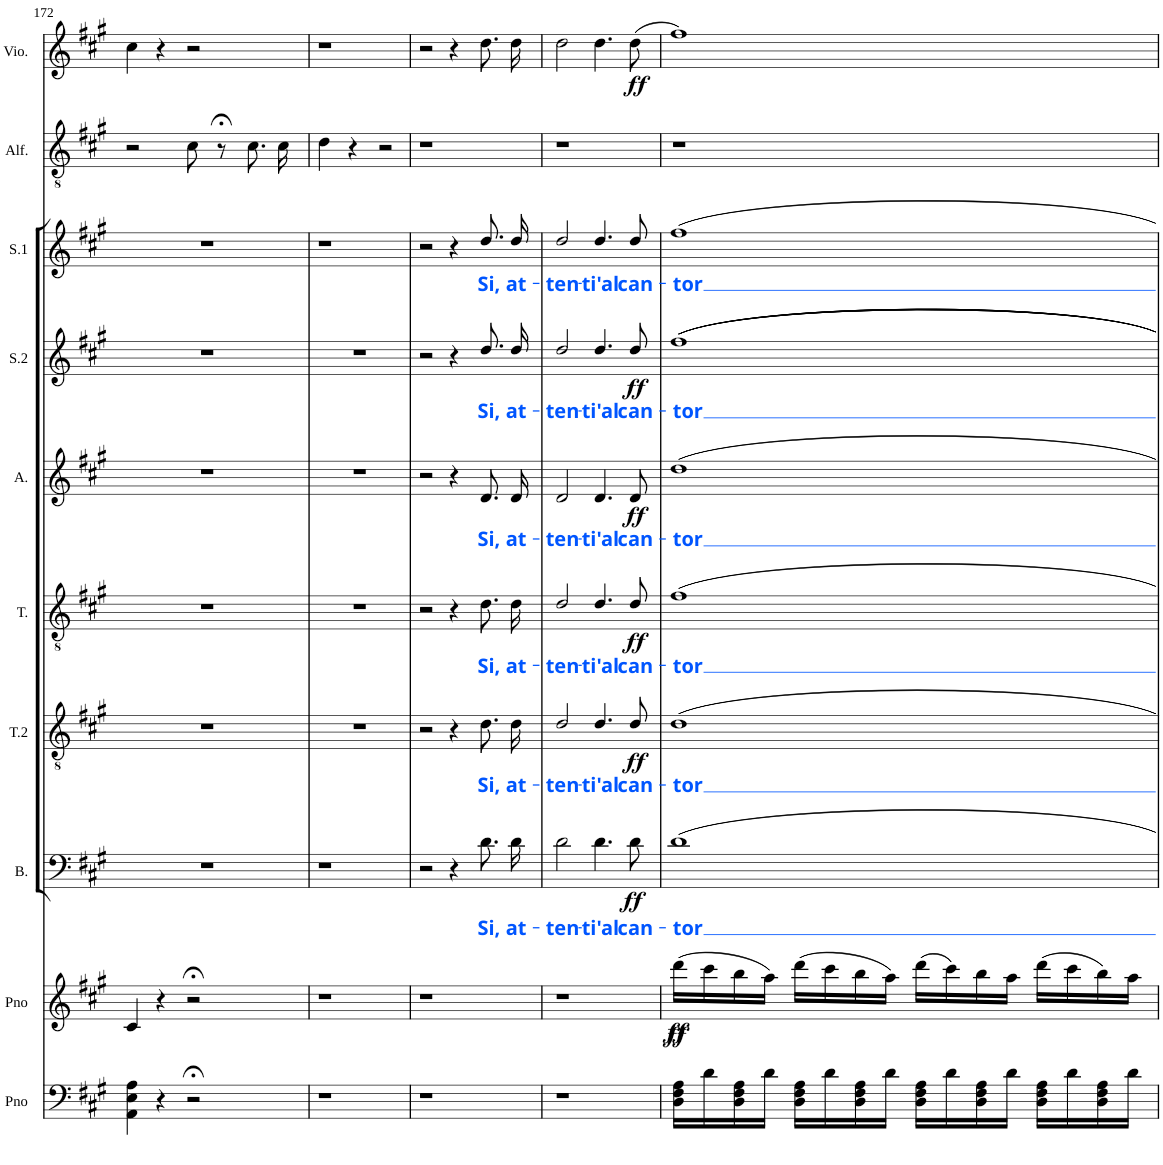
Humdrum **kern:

**kern	**kern	**dynam	**kern	**text	**dynam	**kern	**text	**dynam	**kern	**text	**dynam	**kern	**text	**dynam	**kern	**text	**dynam	**kern	**text	**kern	**kern	**dynam
*part10	*part9	*part9	*part8	*part8	*part8	*part7	*part7	*part7	*part6	*part6	*part6	*part5	*part5	*part5	*part4	*part4	*part4	*part3	*part3	*part2	*part1	*part1
*staff10	*staff9	*staff9	*staff8	*staff8	*staff8	*staff7	*staff7	*staff7	*staff6	*staff6	*staff6	*staff5	*staff5	*staff5	*staff4	*staff4	*staff4	*staff3	*staff3	*staff2	*staff1	*staff1
*I"Piano	*I"Piano	*	*I"Bass	*	*	*I"T.2	*	*	*I"T.1	*	*	*I"Alto	*	*	*I"S.2	*	*	*I"S.1	*	*I"Alfredo	*I"Violetta	*
*I'Pno	*I'Pno	*	*I'B.	*	*	*I'T.2	*	*	*I'T.	*	*	*I'A.	*	*	*I'S.2	*	*	*I'S.1	*	*I'Alf.	*I'Vio.	*
!!LO:PB:g=z
*clefF4	*clefG2	*	*clefF4	*	*	*clefGv2	*	*	*clefGv2	*	*	*clefG2	*	*	*clefG2	*	*	*clefG2	*	*clefGv2	*clefG2	*
*k[f#c#g#]	*k[f#c#g#]	*	*k[f#c#g#]	*	*	*k[f#c#g#]	*	*	*k[f#c#g#]	*	*	*k[f#c#g#]	*	*	*k[f#c#g#]	*	*	*k[f#c#g#]	*	*k[f#c#g#]	*k[f#c#g#]	*
*A:	*A:	*	*A:	*	*	*A:	*	*	*A:	*	*	*A:	*	*	*A:	*	*	*A:	*	*A:	*A:	*
*M4/4	*M4/4	*	*M4/4	*	*	*M4/4	*	*	*M4/4	*	*	*M4/4	*	*	*M4/4	*	*	*M4/4	*	*M4/4	*M4/4	*
*met(c)	*met(c)	*	*met(c)	*	*	*met(c)	*	*	*met(c)	*	*	*met(c)	*	*	*met(c)	*	*	*met(c)	*	*met(c)	*met(c)	*
=172	=172	=172	=172	=172	=172	=172	=172	=172	=172	=172	=172	=172	=172	=172	=172	=172	=172	=172	=172	=172	=172	=172
4AA\ 4E\ 4A\	4c#/	.	1r	.	.	1r	.	.	1r	.	.	1r	.	.	1r	.	.	1r	.	2r	4cc#\	.
4r	4r	.	.	.	.	.	.	.	.	.	.	.	.	.	.	.	.	.	.	.	4r	.
2r;<	2r;<	.	.	.	.	.	.	.	.	.	.	.	.	.	.	.	.	.	.	8c#\	2r	.
.	.	.	.	.	.	.	.	.	.	.	.	.	.	.	.	.	.	.	.	8r;<	.	.
.	.	.	.	.	.	.	.	.	.	.	.	.	.	.	.	.	.	.	.	8.c#\L	.	.
.	.	.	.	.	.	.	.	.	.	.	.	.	.	.	.	.	.	.	.	16c#\Jk	.	.
=173	=173	=173	=173	=173	=173	=173	=173	=173	=173	=173	=173	=173	=173	=173	=173	=173	=173	=173	=173	=173	=173	=173
1r	1r	.	1r	.	.	1r	.	.	1r	.	.	1r	.	.	1r	.	.	1r	.	4d\	1r	.
.	.	.	.	.	.	.	.	.	.	.	.	.	.	.	.	.	.	.	.	4r	.	.
.	.	.	.	.	.	.	.	.	.	.	.	.	.	.	.	.	.	.	.	2r	.	.
=174	=174	=174	=174	=174	=174	=174	=174	=174	=174	=174	=174	=174	=174	=174	=174	=174	=174	=174	=174	=174	=174	=174
1r	1r	.	2r	.	.	2r	.	.	2r	.	.	2r	.	.	2r	.	.	2r	.	1r	2r	.
.	.	.	4r	.	.	4r	.	.	4r	.	.	4r	.	.	4r	.	.	4r	.	.	4r	.
!	!	!	!	!LO:LY:b:color=#0055FF	!	!	!LO:LY:b:color=#0055FF	!	!	!LO:LY:b:color=#0055FF	!	!	!LO:LY:b:color=#0055FF	!	!	!LO:LY:b:color=#0055FF	!	!	!LO:LY:b:color=#0055FF	!	!	!
.	.	.	8.d\L	Si,	.	8.d\L	Si,	.	8.d\L	Si,	.	8.d/L	Si,	.	8.dd/L	Si,	.	8.dd/L	Si,	.	8.dd\L	.
!	!	!	!	!LO:LY:b:color=#0055FF	!	!	!LO:LY:b:color=#0055FF	!	!	!LO:LY:b:color=#0055FF	!	!	!LO:LY:b:color=#0055FF	!	!	!LO:LY:b:color=#0055FF	!	!	!LO:LY:b:color=#0055FF	!	!	!
.	.	.	16d\Jk	at-	.	16d\Jk	at-	.	16d\Jk	at-	.	16d/Jk	at-	.	16dd/Jk	at-	.	16dd/Jk	at-	.	16dd\Jk	.
=175	=175	=175	=175	=175	=175	=175	=175	=175	=175	=175	=175	=175	=175	=175	=175	=175	=175	=175	=175	=175	=175	=175
!	!	!	!	!LO:LY:b:color=#0055FF	!	!	!LO:LY:b:color=#0055FF	!	!	!LO:LY:b:color=#0055FF	!	!	!LO:LY:b:color=#0055FF	!	!	!LO:LY:b:color=#0055FF	!	!	!LO:LY:b:color=#0055FF	!	!	!
1r	1r	.	2d\	-ten-	.	2d/	-ten-	.	2d/	-ten-	.	2d/	-ten-	.	2dd/	-ten-	.	2dd/	-ten-	1r	2dd\	.
!	!	!	!	!LO:LY:b:color=#0055FF	!	!	!LO:LY:b:color=#0055FF	!	!	!LO:LY:b:color=#0055FF	!	!	!LO:LY:b:color=#0055FF	!	!	!LO:LY:b:color=#0055FF	!	!	!LO:LY:b:color=#0055FF	!	!	!
.	.	.	4.d\	-ti'al	.	4.d/	-ti'al	.	4.d/	-ti'al	.	4.d/	-ti'al	.	4.dd/	-ti'al	.	4.dd/	-ti'al	.	4.dd\	.
!	!	!	!	!LO:LY:b:color=#0055FF	!LO:DY:b	!	!LO:LY:b:color=#0055FF	!LO:DY:b	!	!LO:LY:b:color=#0055FF	!LO:DY:b	!	!LO:LY:b:color=#0055FF	!LO:DY:b	!	!LO:LY:b:color=#0055FF	!LO:DY:b	!	!LO:LY:b:color=#0055FF	!	!	!LO:DY:b
.	.	.	8d\	can-	ff	8d/	can-	ff	8d/	can-	ff	8d/	can-	ff	8dd/	can-	ff	8dd/	can-	.	(8dd\	ff
=176	=176	=176	=176	=176	=176	=176	=176	=176	=176	=176	=176	=176	=176	=176	=176	=176	=176	=176	=176	=176	=176	=176
!	!	!LO:DY:b	!	!LO:LY:b:color=#0055FF	!	!	!LO:LY:b:color=#0055FF	!	!	!LO:LY:b:color=#0055FF	!	!	!LO:LY:b:color=#0055FF	!	!	!LO:LY:b:color=#0055FF	!	!	!LO:LY:b:color=#0055FF	!	!	!
!	!	!LO:DY:n=1:b	!	!	!	!	!	!	!	!	!	!	!	!	!	!	!	!	!	!	!	!
16D\ 16F#\ 16A\LL	(16ddd\LL	ff ff	1d	-tor	.	1d	-tor	.	1f#	-tor	.	1dd	-tor	.	1ff#	-tor	.	1ff#	-tor	1r	1ff#)	.
16d\	16ccc#\	.	.	.	.	.	.	.	.	.	.	.	.	.	.	.	.	.	.	.	.	.
16D\ 16F#\ 16A\	16bb\	.	.	.	.	.	.	.	.	.	.	.	.	.	.	.	.	.	.	.	.	.
16d\JJ	16aa\JJ)	.	.	.	.	.	.	.	.	.	.	.	.	.	.	.	.	.	.	.	.	.
16D\ 16F#\ 16A\LL	(16ddd\LL	.	.	.	.	.	.	.	.	.	.	.	.	.	.	.	.	.	.	.	.	.
16d\	16ccc#\	.	.	.	.	.	.	.	.	.	.	.	.	.	.	.	.	.	.	.	.	.
16D\ 16F#\ 16A\	16bb\	.	.	.	.	.	.	.	.	.	.	.	.	.	.	.	.	.	.	.	.	.
16d\JJ	16aa\JJ)	.	.	.	.	.	.	.	.	.	.	.	.	.	.	.	.	.	.	.	.	.
16D\ 16F#\ 16A\LL	(16ddd\LL	.	.	.	.	.	.	.	.	.	.	.	.	.	.	.	.	.	.	.	.	.
16d\	16ccc#\)	.	.	.	.	.	.	.	.	.	.	.	.	.	.	.	.	.	.	.	.	.
16D\ 16F#\ 16A\	16bb\	.	.	.	.	.	.	.	.	.	.	.	.	.	.	.	.	.	.	.	.	.
16d\JJ	16aa\JJ	.	.	.	.	.	.	.	.	.	.	.	.	.	.	.	.	.	.	.	.	.
16D\ 16F#\ 16A\LL	(16ddd\LL	.	.	.	.	.	.	.	.	.	.	.	.	.	.	.	.	.	.	.	.	.
16d\	16ccc#\	.	.	.	.	.	.	.	.	.	.	.	.	.	.	.	.	.	.	.	.	.
16D\ 16F#\ 16A\	16bb\)	.	.	.	.	.	.	.	.	.	.	.	.	.	.	.	.	.	.	.	.	.
16d\JJ	16aa\JJ	.	.	.	.	.	.	.	.	.	.	.	.	.	.	.	.	.	.	.	.	.
=	=	=	=	=	=	=	=	=	=	=	=	=	=	=	=	=	=	=	=	=	=	=
*-	*-	*-	*-	*-	*-	*-	*-	*-	*-	*-	*-	*-	*-	*-	*-	*-	*-	*-	*-	*-	*-	*-
